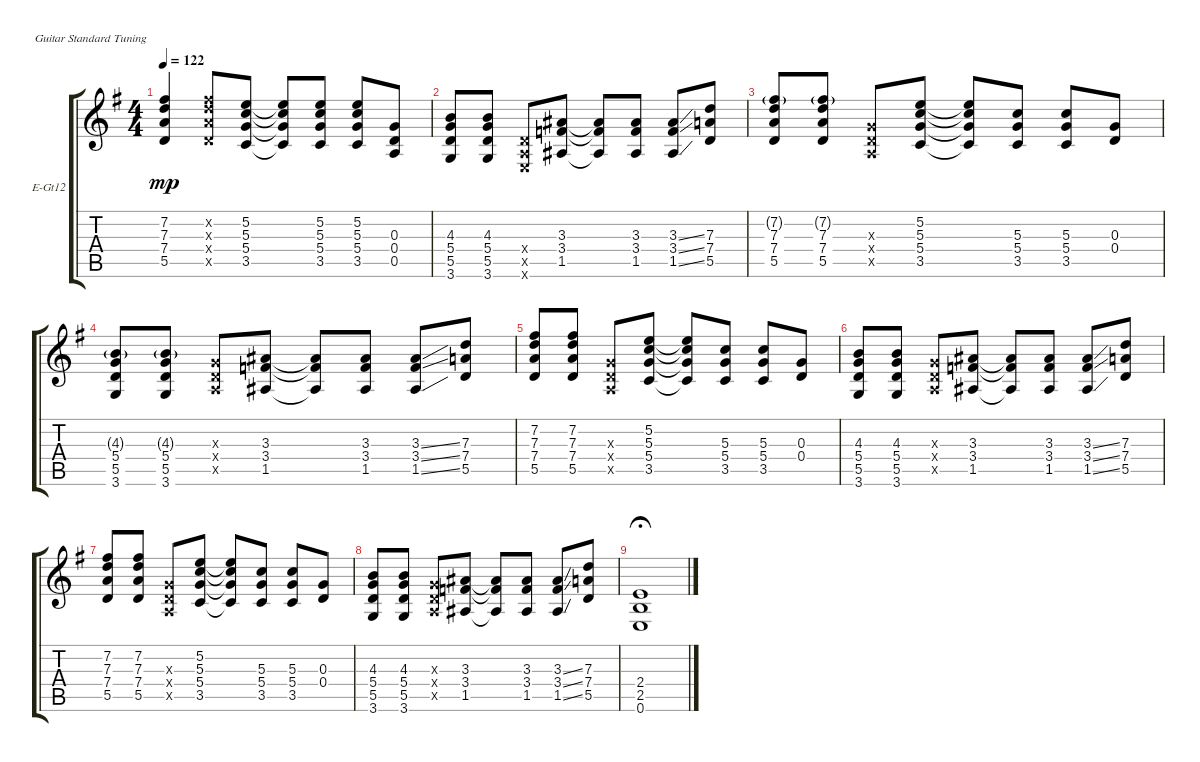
\defaultSystemsLayout 4
\bracketExtendMode groupsimilarinstruments
\firstSystemTrackNameOrientation horizontal
\otherSystemsTrackNameOrientation horizontal
\track ("12 St. Electric Guitar" "E-Gt12") {instrument electricguitarclean}
\staff {score tabs}
\tuning (E4 B3 G3 D3 A2 E2)
\ts (4 4)
\tempo 122
\clef g2
\ks g
(5.5 7.4 7.3 7.2).4{dy mp} (5.5{x} 7.4{x} 7.3{x} 7.2{x}).8 (3.5 5.4 5.3 5.2).8 (3.5{t} 5.4{t} 5.3{t} 5.2{t}).8 (3.5 5.4 5.3 5.2).8 (3.5 5.4 5.3 5.2).8 (0.5 0.4 0.3).8 |
(3.6 5.5 5.4 4.3).8 (3.6 5.5 5.4 4.3).8 (0.6{x} 0.5{x} 0.4{x}).8 (1.5 3.4 3.3).8 (1.5{t} 3.4{t} 3.3{t}).8 (1.5 3.4 3.3).8 (1.5{ss} 3.4{ss} 3.3{ss}).8 (5.5 7.4 7.3).8 |
(5.5 7.4 7.3 7.2{g}).8 (5.5 7.4 7.3 7.2{g}).8 (0.5{x} 0.4{x} 0.3{x}).8 (3.5 5.4 5.3 5.2).8 (3.5{t} 5.4{t} 5.3{t} 5.2{t}).8 (3.5 5.4 5.3).8 (3.5 5.4 5.3).8 (0.4 0.3).8 |
(3.6 5.5 5.4 4.3{g}).8 (3.6 5.5 5.4 4.3{g}).8 (0.5{x} 0.4{x} 0.3{x}).8 (1.5 3.4 3.3).8 (1.5{t} 3.4{t} 3.3{t}).8 (1.5 3.4 3.3).8 (1.5{ss} 3.4{ss} 3.3{ss}).8 (5.5 7.4 7.3).8 |
(5.5 7.4 7.3 7.2).8 (5.5 7.4 7.3 7.2).8 (0.5{x} 0.4{x} 0.3{x}).8 (3.5 5.4 5.3 5.2).8 (3.5{t} 5.4{t} 5.3{t} 5.2{t}).8 (3.5 5.4 5.3).8 (3.5 5.4 5.3).8 (0.4 0.3).8 |
(3.6 5.5 5.4 4.3).8 (3.6 5.5 5.4 4.3).8 (0.5{x} 0.4{x} 0.3{x}).8 (1.5 3.4 3.3).8 (1.5{t} 3.4{t} 3.3{t}).8 (1.5 3.4 3.3).8 (1.5{ss} 3.4{ss} 3.3{ss}).8 (5.5 7.4 7.3).8 |
(5.5 7.4 7.3 7.2).8 (5.5 7.4 7.3 7.2).8 (0.5{x} 0.4{x} 0.3{x}).8 (3.5 5.4 5.3 5.2).8 (3.5{t} 5.4{t} 5.3{t} 5.2{t}).8 (3.5 5.4 5.3).8 (3.5 5.4 5.3).8 (0.4 0.3).8 |
(3.6 5.5 5.4 4.3).8 (3.6 5.5 5.4 4.3).8 (0.5{x} 0.4{x} 0.3{x}).8 (1.5 3.4 3.3).8 (1.5{t} 3.4{t} 3.3{t}).8 (1.5 3.4 3.3).8 (1.5{ss} 3.4{ss} 3.3{ss}).8 (5.5 7.4 7.3).8 |
(0.6 2.5 2.4).1{fermata (medium 0.5)}
